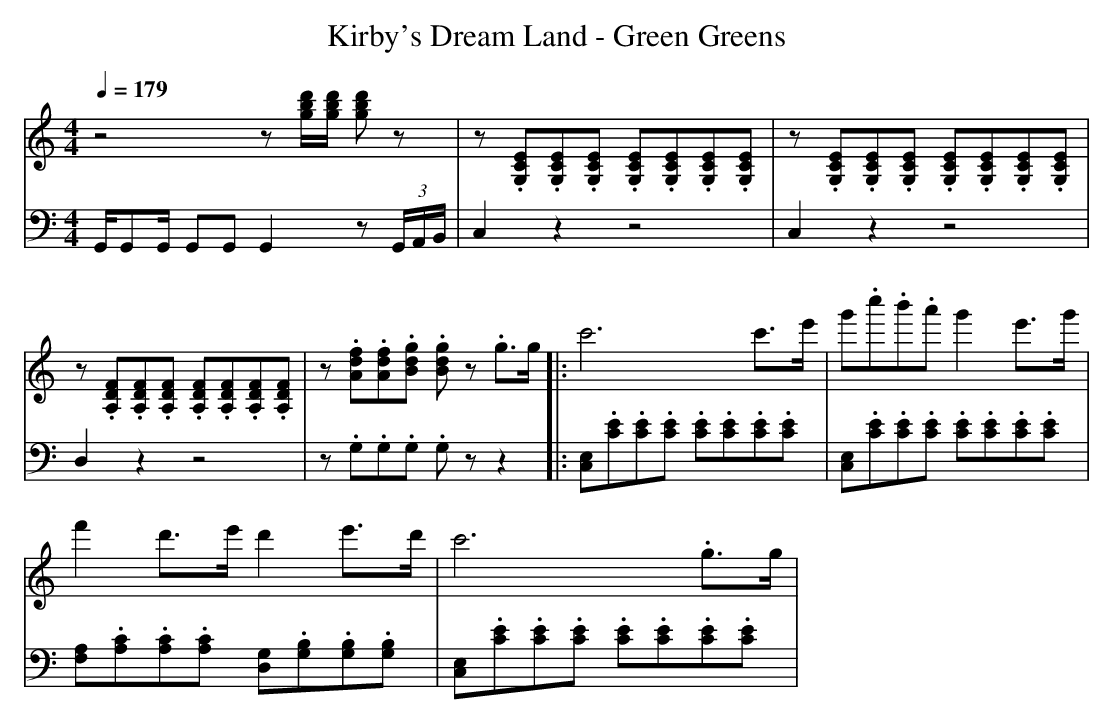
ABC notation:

X:1
T:Kirby's Dream Land - Green Greens
M:4/4
Q:1/4=179
L:1/16
V:T treble
V:B bass
K:C
[V:T] z8                           z2                              [gbd'][gbd'] [gbd']2 z2          | z2                        .[G,CE]2.[G,CE]2.[G,CE]2 .[G,CE]2.[G,CE]2.[G,CE]2.[G,CE]2 |  z2                        .[G,CE]2.[G,CE]2.[G,CE]2 .[G,CE]2.[G,CE]2.[G,CE]2.[G,CE]2 |
[V:B] G,,G,,2G,,                   G,,2G,,2                        G,,4 z2 (3G,,A,,B,,              | C,4                       z4                       z8                               |  C,4                       z4 z8                                                     |
[V:T] z2                           .[A,DF]2.[A,DF]2.[A,DF]2        .[A,DF]2.[A,DF]2.[A,DF]2.[A,DF]2 | z2                        .[Adf]2.[Adf]2.[Bdg]2    .[Bdg]2 z2 .g3g                  |: c'12                      c'3e'                                                     | g'2.c''2.b'2.a'2          g'4 e'3g'                |
[V:B] D,4                          z4                              z8                               | z2                        .G,2.G,2.G,2             .G,2 z2 z4                       |: [C,E,]2.[CE]2.[CE]2.[CE]2 .[CE]2.[CE]2.[CE]2.[CE]2                                  | [C,E,]2.[CE]2.[CE]2.[CE]2 .[CE]2.[CE]2.[CE]2.[CE]2 |
[V:T] f'4                          d'3e'                           d'4 e'3d'                        | c'12                      .g3g                                                      |
[V:B] [F,A,]2.[A,C]2.[A,C]2.[A,C]2 [D,G,]2.[G,B,]2.[G,B,]2.[G,B,]2                                  | [C,E,]2.[CE]2.[CE]2.[CE]2 .[CE]2.[CE]2.[CE]2.[CE]2                                  |
